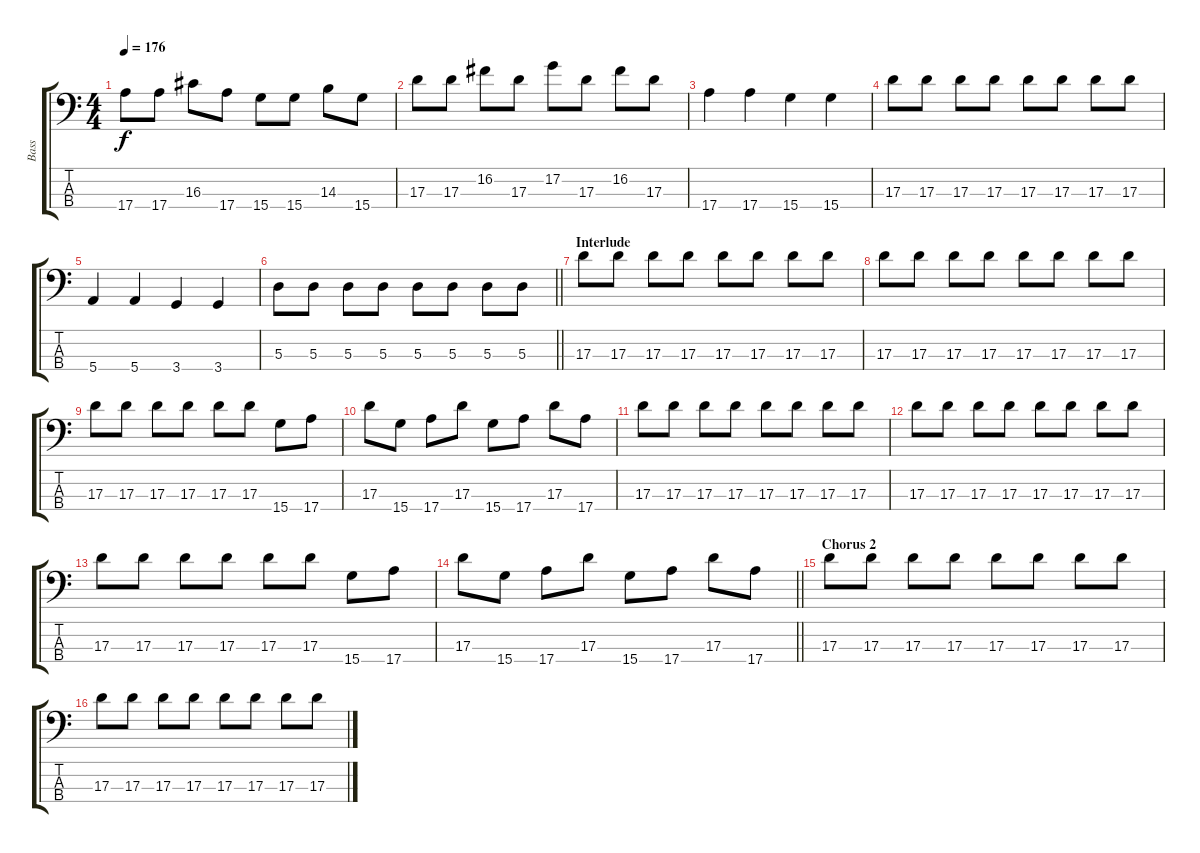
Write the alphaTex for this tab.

\track ("Bass" "Bass") {instrument electricbassfinger}
\staff {score tabs}
\tuning (G2 D2 A1 E1) {hide}
\ts (4 4)
\tempo 176
\clef f4
\ks c
17.4.8{dy f} 17.4.8 16.3.8 17.4.8 15.4.8 15.4.8 14.3.8 15.4.8 |
17.3.8 17.3.8 16.2.8 17.3.8 17.2.8 17.3.8 16.2.8 17.3.8 |
17.4.4 17.4.4 15.4.4 15.4.4 |
17.3.8 17.3.8 17.3.8 17.3.8 17.3.8 17.3.8 17.3.8 17.3.8 |
5.4.4 5.4.4 3.4.4 3.4.4 |
\barLineRight lightlight
5.3.8 5.3.8 5.3.8 5.3.8 5.3.8 5.3.8 5.3.8 5.3.8 |
\section ("" "Interlude")
17.3.8 17.3.8 17.3.8 17.3.8 17.3.8 17.3.8 17.3.8 17.3.8 |
17.3.8 17.3.8 17.3.8 17.3.8 17.3.8 17.3.8 17.3.8 17.3.8 |
17.3.8 17.3.8 17.3.8 17.3.8 17.3.8 17.3.8 15.4.8 17.4.8 |
17.3.8 15.4.8 17.4.8 17.3.8 15.4.8 17.4.8 17.3.8 17.4.8 |
17.3.8 17.3.8 17.3.8 17.3.8 17.3.8 17.3.8 17.3.8 17.3.8 |
17.3.8 17.3.8 17.3.8 17.3.8 17.3.8 17.3.8 17.3.8 17.3.8 |
17.3.8 17.3.8 17.3.8 17.3.8 17.3.8 17.3.8 15.4.8 17.4.8 |
\barLineRight lightlight
17.3.8 15.4.8 17.4.8 17.3.8 15.4.8 17.4.8 17.3.8 17.4.8 |
\section ("" "Chorus 2")
17.3.8 17.3.8 17.3.8 17.3.8 17.3.8 17.3.8 17.3.8 17.3.8 |
17.3.8 17.3.8 17.3.8 17.3.8 17.3.8 17.3.8 17.3.8 17.3.8
